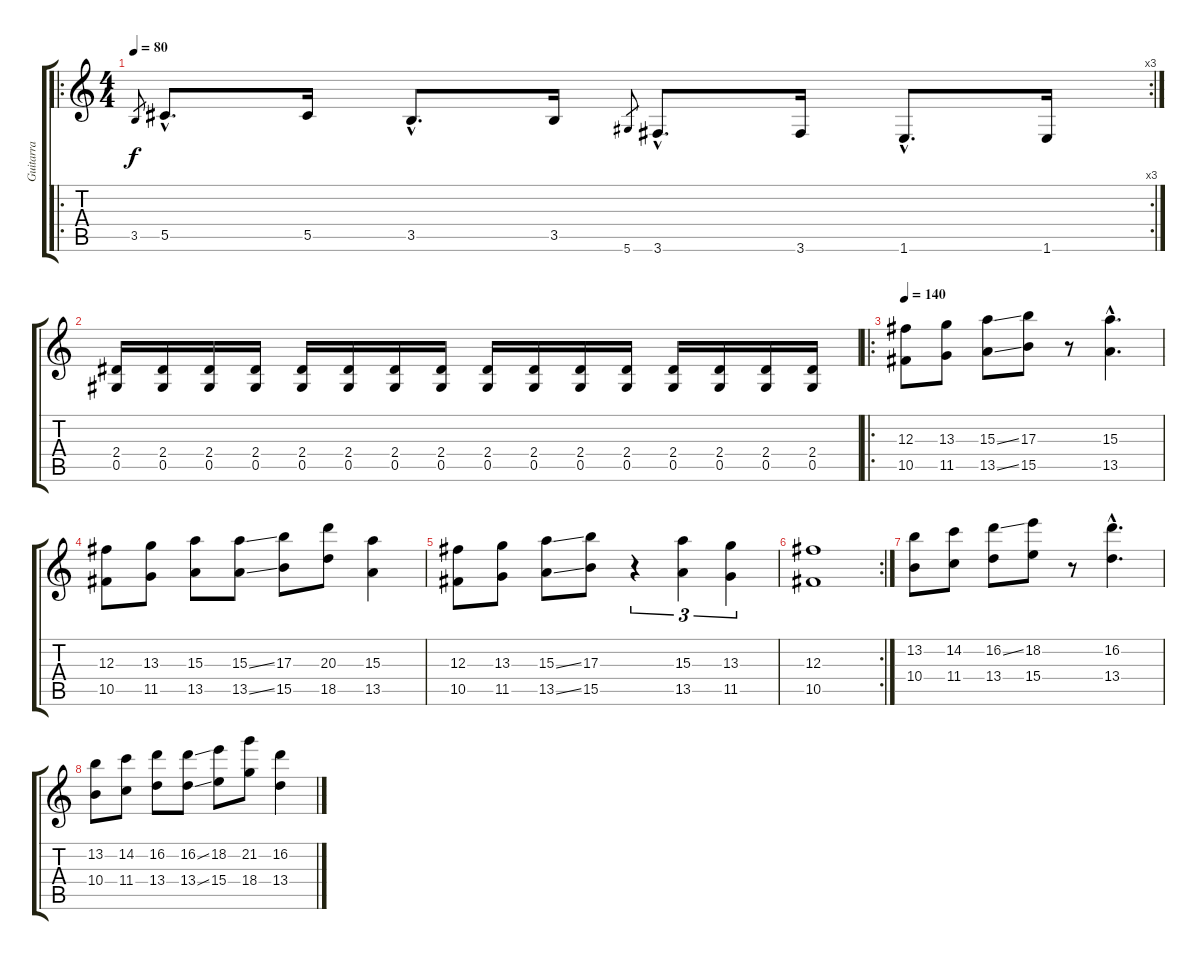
\track ("Guitarra" "Guitarra") {instrument distortionguitar}
\staff {score tabs}
\tuning (Eb4 Bb3 Gb3 Db3 Ab2 Eb2) {hide}
\ro
\rc 3
\ts (4 4)
\tempo 80
\clef g2
\ks c
3.5.8{gr dy f} 5.5{hac}.8{d} 5.5.16 3.5{hac}.8{d} 3.5.16 5.6.8{gr} 3.6{hac}.8{d} 3.6.16 1.6{hac}.8{d} 1.6.16 |
(2.4 0.5).16 (2.4 0.5).16 (2.4 0.5).16 (2.4 0.5).16 (2.4 0.5).16 (2.4 0.5).16 (2.4 0.5).16 (2.4 0.5).16 (2.4 0.5).16 (2.4 0.5).16 (2.4 0.5).16 (2.4 0.5).16 (2.4 0.5).16 (2.4 0.5).16 (2.4 0.5).16 (2.4 0.5).16 |
\ro
\tempo 140
(12.3 10.5).8 (13.3 11.5).8 (15.3{ss} 13.5{ss}).8 (17.3 15.5).8 r.8 (15.3{hac} 13.5{hac}).4{d} |
(12.3 10.5).8 (13.3 11.5).8 (15.3 13.5).8 (15.3{ss} 13.5{ss}).8 (17.3 15.5).8 (20.3 18.5).8 (15.3 13.5).4 |
(12.3 10.5).8 (13.3 11.5).8 (15.3{ss} 13.5{ss}).8 (17.3 15.5).8 r.4{tu (3 2)} (15.3 13.5).4{tu (3 2)} (13.3 11.5).4{tu (3 2)} |
\rc 2
(12.3 10.5).1 |
(13.2 10.4).8 (14.2 11.4).8 (16.2{ss} 13.4).8 (18.2 15.4).8 r.8 (16.2{hac} 13.4{hac}).4{d} |
(13.2 10.4).8 (14.2 11.4).8 (16.2 13.4).8 (16.2{ss} 13.4{ss}).8 (18.2 15.4).8 (21.2 18.4).8 (16.2 13.4).4
